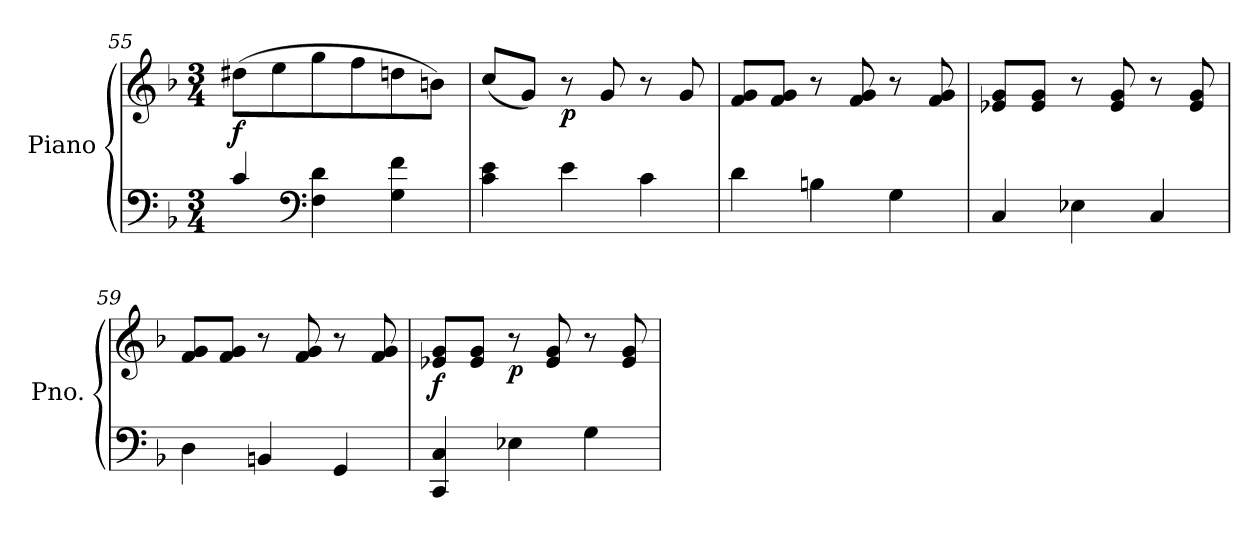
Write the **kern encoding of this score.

**kern	**kern	**dynam
*part1	*part1	*part1
*staff2	*staff1	*staff1/2
*I"Piano	*	*
*I'Pno.	*	*
*clefF4	*clefG2	*
*k[b-]	*k[b-]	*
*M3/4	*M3/4	*
=55	=55	=55
!	!	!LO:DY:b
4c/	(>8dd#X\L	f
.	8ee\	.
*clefF4	*	*
4F\ 4d\	8gg\	.
.	8ff\	.
4G\ 4f\	8ddn\	.
.	8bn\J)	.
=56	=56	=56
4c\ 4e\	(<8cc/L	.
.	8g/J)	.
!	!	!LO:DY:b
4e\	8r	p
.	8g/	.
4c\	8r	.
.	8g/	.
=57	=57	=57
4d\	8f/ 8g/L	.
.	8f/ 8g/J	.
4Bn\	8r	.
.	8f/ 8g/	.
4G\	8r	.
.	8f/ 8g/	.
=58	=58	=58
4C/	8e-X/ 8g/L	.
.	8e-/ 8g/J	.
4E-X\	8r	.
.	8e-/ 8g/	.
4C/	8r	.
.	8e-/ 8g/	.
=59	=59	=59
4D\	8f/ 8g/L	.
.	8f/ 8g/J	.
4BBn/	8r	.
.	8f/ 8g/	.
4GG/	8r	.
.	8f/ 8g/	.
!!LO:LB:g=z
=60	=60	=60
!	!	!LO:DY:b
4CC/ 4C/	8e-X/ 8g/L	f
.	8e-/ 8g/J	.
!	!	!LO:DY:b
4E-X\	8r	p
.	8e-/ 8g/	.
4G\	8r	.
.	8e-/ 8g/	.
=	=	=
*-	*-	*-
